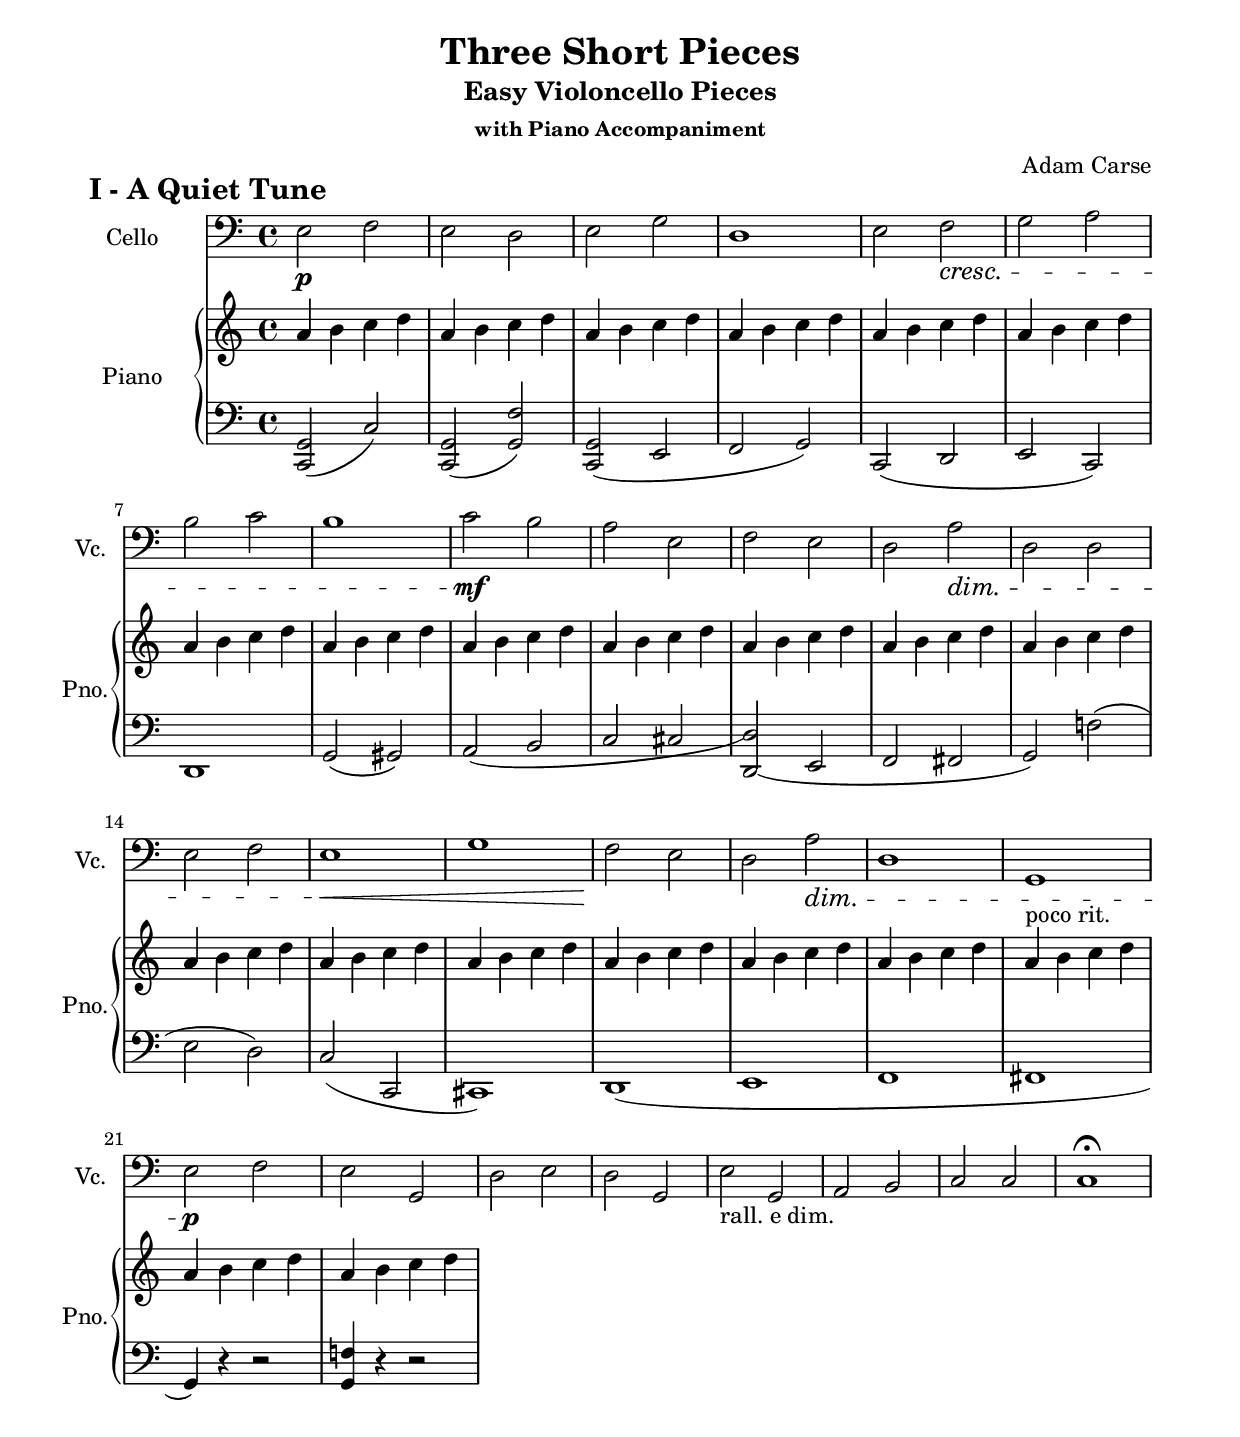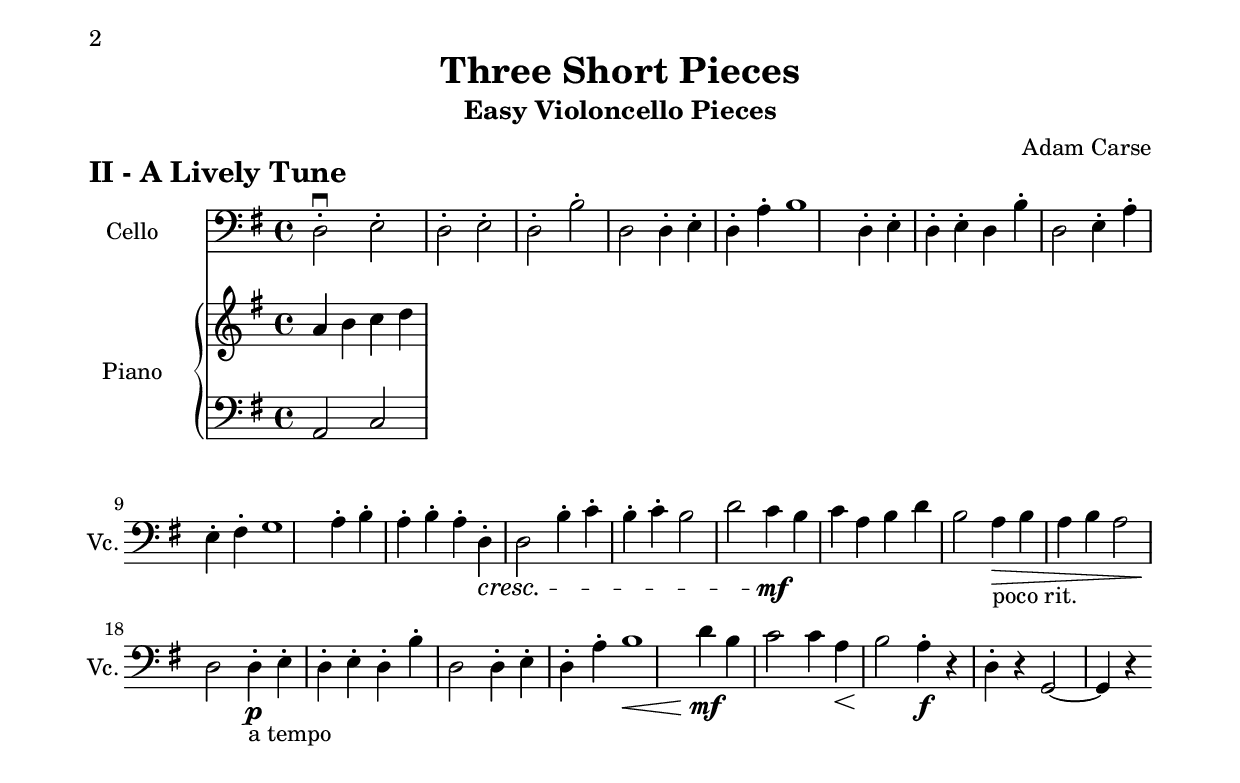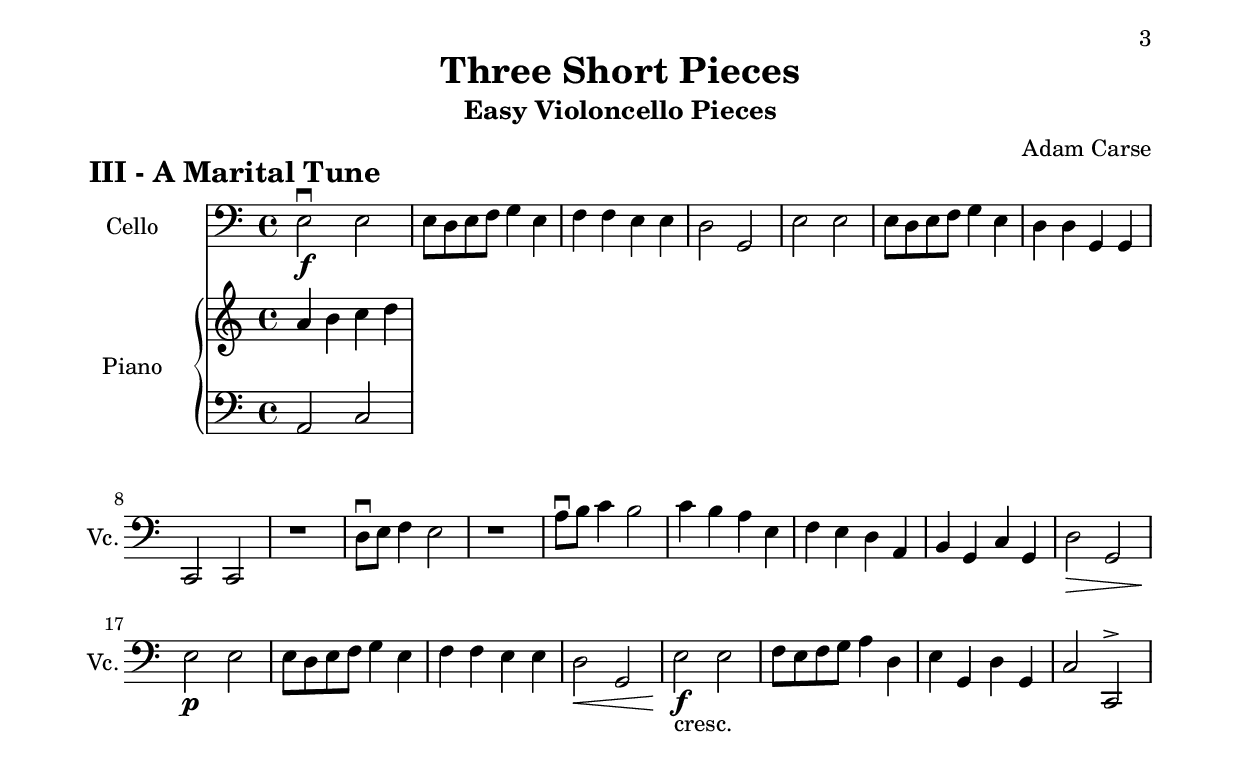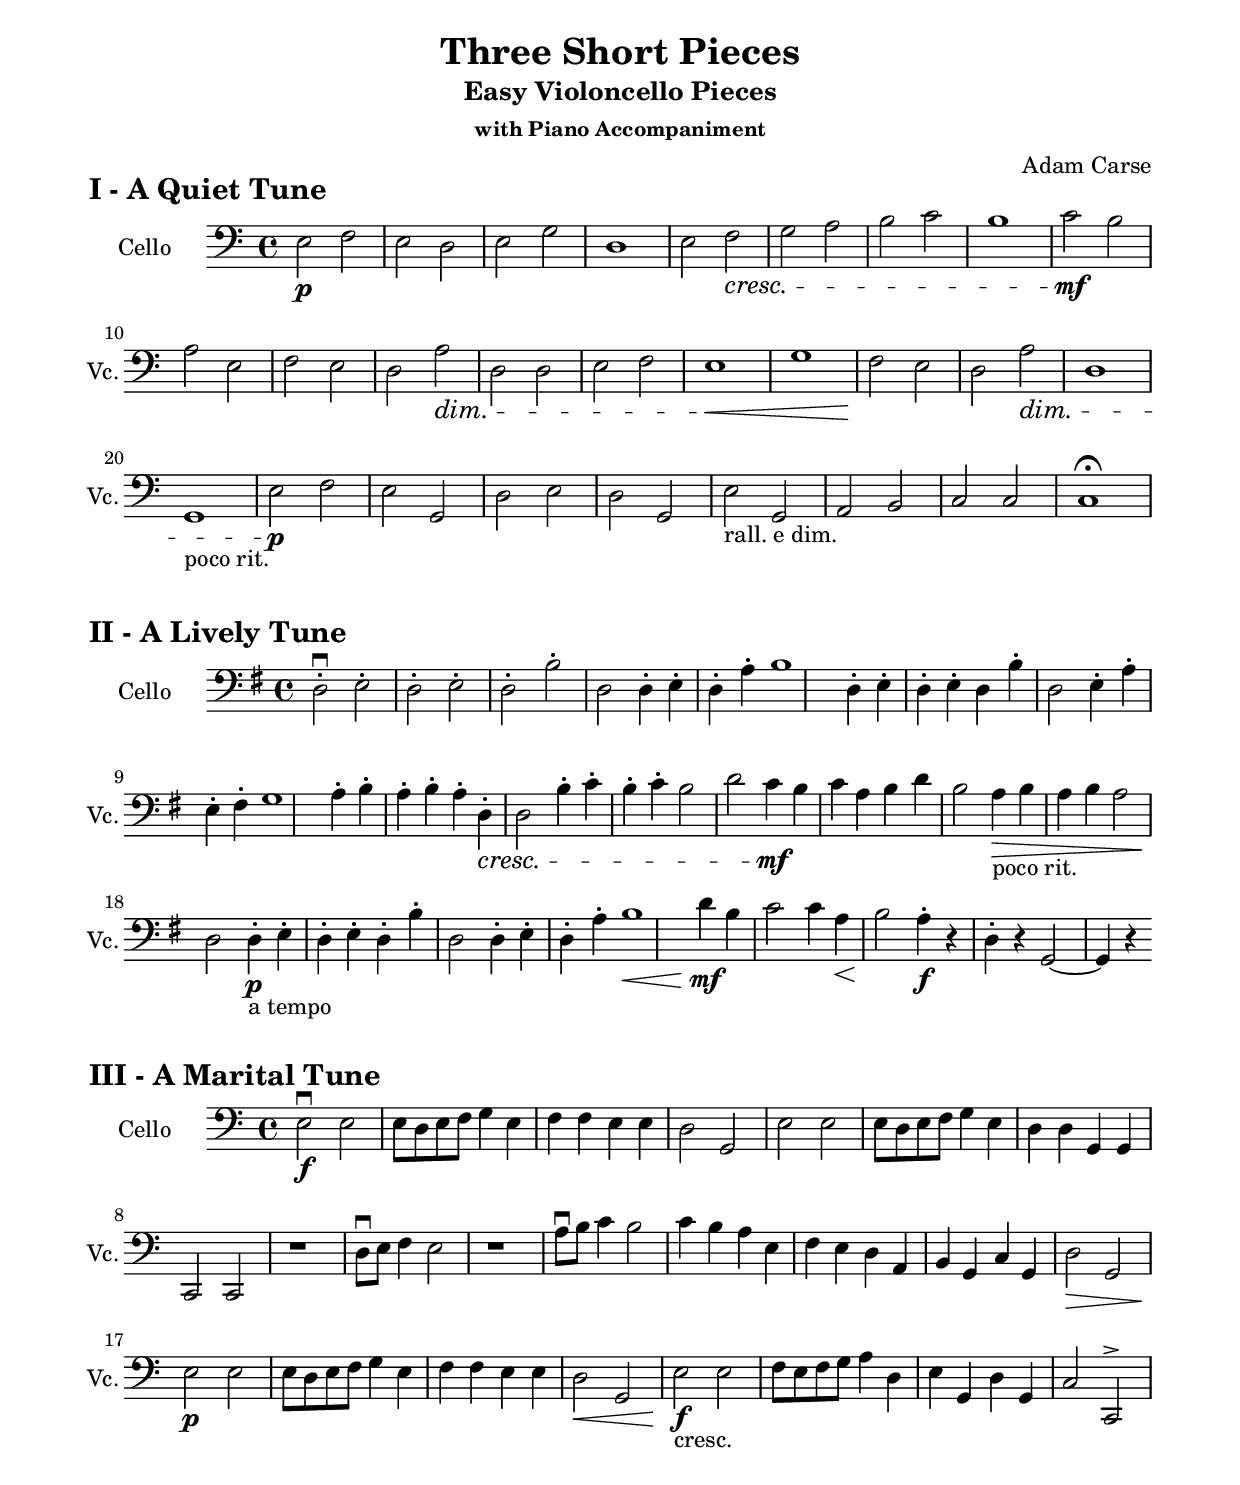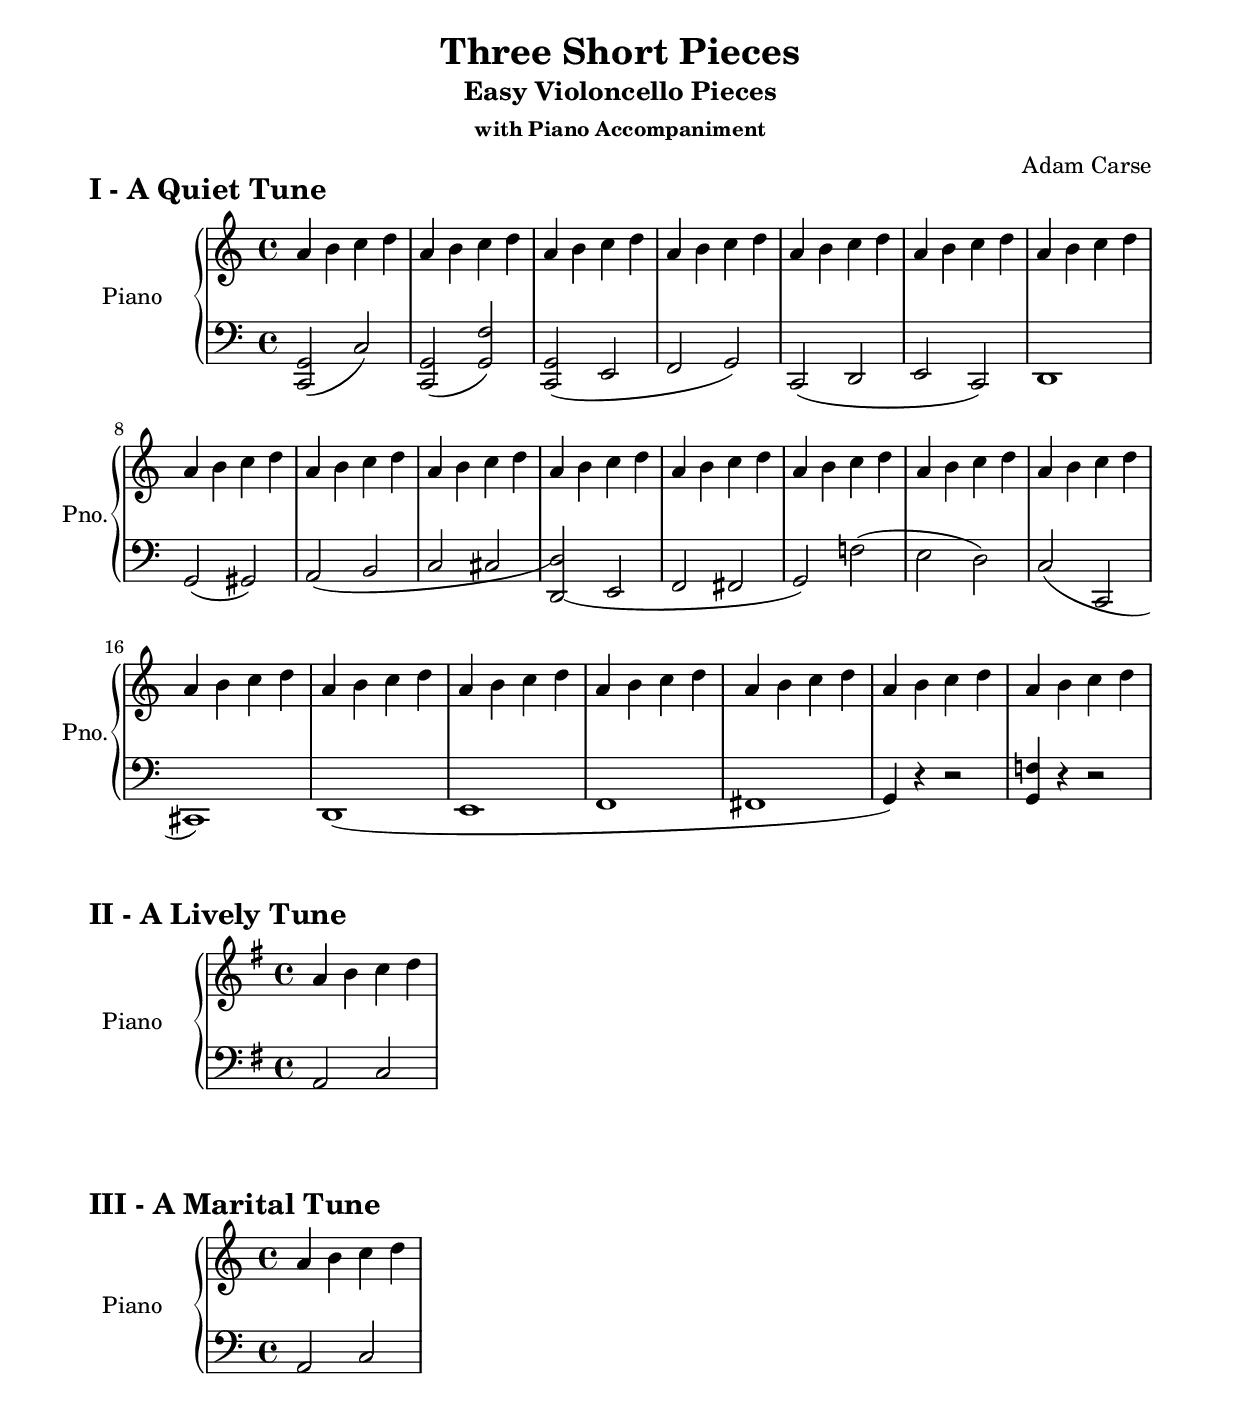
\version "2.24.3"

\version "2.24.3"

\version "2.24.3"

cello = \relative c {
    e2 \p f2
    e2 d2
    e2 g2
    d1
    e2 f2 \cresc
    g2 a2
    b2 c2
    b1
    c2 \mf b2
    a2 e2
    f2 e2
    d2 a'2\dim
    d,2 d2
    e2 f2
    e1\<
    g1
    f2\! e2
    d2 a'2 \dim
    d,1
    g,1 _\markup { poco rit. }
    e'2\p f2
    e2 g,2
    d'2 e2
    d2 g,2
    e'2 _\markup { rall. e dim. } g,2
    a2 b2
    c2 c2
    c1 \fermata
}

celloStaff = \new Staff {
  	\set Staff.midiInstrument = #"cello"
	\set Staff.instrumentName = #"Cello"
	\set Staff.shortInstrumentName = #"Vc."
	\clef "bass"
    \time 4/4
	{ \key c \major }
	\context Voice = "cello" \cello
}

\version "2.24.3"

pianoUpper = \relative c'' {
  \clef treble
  \key c \major
  \time 4/4

  a4 b c d
  a4 b c d
  a4 b c d
  a4 b c d
  a4 b c d
  a4 b c d
  a4 b c d
  a4 b c d
  a4 b c d
  a4 b c d
  a4 b c d
  a4 b c d
  a4 b c d
  a4 b c d
  a4 b c d
  a4 b c d
  a4 b c d
  a4 b c d
  a4 b c d
  a4 b c d
  a4 b c d
  a4 b c d
}

pianoLower = \relative c {
  \clef bass
  \key c \major
  \time 4/4

  <c, g'>2( c'2)
  <c, g'>2( <f' g,>2)
  <c, g'>2( e2
  f2 g2)
  c,2( d2
  e2 c2)
  d1
  g2( gis)
  a( b
  c cis
  <d) d,(> e,
  f fis
  g) f'!( 
  e d)
  c( c,
  cis1)
  d( e
  f fis
  g4) r4 r2
  <g f'!>4 r4 r2 
}

pianoStaff = \context PianoStaff 
  \with { 
    instrumentName = "Piano" 
    shortInstrumentName = "Pno."
  } 
  <<
	  \new Staff = "pianoUpper" \pianoUpper
	  \new Staff = "pianoLower" \pianoLower
  >>


pieceName = "A Quiet Tune"

i_cello = \celloStaff

i_piano = \pianoStaff

\version "2.24.3"

\version "2.24.3"

cello = \relative c {
	\key g \major
    d \downbow \staccato e \staccato d \staccato e \staccato
	d \staccato b' \staccato d,2
	d4 \staccato e \staccato d \staccato a' \staccato
	b1
	d,4 \staccato e \staccato d \staccato e \staccato
	d b' \staccato d,2 
	e4 \staccato a \staccato e \staccato fis \staccato
	g1
	a4 \staccato b \staccato a \staccato b \staccato
	a \staccato d, \cresc \staccato d2
	b'4 \staccato c \staccato b \staccato c \staccato
	b2 d
	c4 \mf b c a
	b d b2
	a4 \> _\markup { poco rit. } b a b
	a2 d,\!
	d4 \p _\markup { a tempo } \staccato e \staccato d \staccato e \staccato
	d \staccato b' \staccato d,2
	d4 \staccato e \staccato d \staccato a' \staccato
	b1 \<
	d4 \mf \! b c2
	c4 a \< b2 \!
	a4 \f \staccato r4 d,4 \staccato r4
	g,2~ g4 r4
}

celloStaff = \new Staff {
  	\set Staff.midiInstrument = #"cello"
	\set Staff.instrumentName = #"Cello"
	\set Staff.shortInstrumentName = #"Vc."
	\clef "bass"
    \time 4/4
	{ \key g \major }
	\context Voice = "cello" \cello
}

\version "2.24.3"

pianoUpper = \relative c'' {
  \clef treble
  \key g \major
  \time 4/4

  a4 b c d
}

pianoLower = \relative c {
  \clef bass
  \key g \major
  \time 4/4

  a2 c
}

pianoStaff = \context PianoStaff \with { instrumentName = "Piano" } <<
	\new Staff = "pianoUpper" \pianoUpper
	\new Staff = "pianoLower" \pianoLower
>>


pieceName = "A Quiet Tune"

ii_cello = \celloStaff

ii_piano = \pianoStaff

\version "2.24.3"

\version "2.24.3"

cello = \relative c {
    e2 \downbow \f e2
	e8 d8 e8 f8 g4 e4 
	f4 f4 e4 e4
	d2 g,2
	e'2 e2
	e8 d8 e8 f8 g4 e4
	d4 d4 g,4 g4
	c,2 c2
	r1
	d'8 \downbow e8 f4 e2
	r1
	a8 \downbow b8 c4 b2
	c4 b4 a4 e4
	f4 e4 d4 a4
	b4 g4 c4 g4
	d'2 \> g,2
	e'2 \! \p e2
	e8 d8 e8 f8 g4 e4
	f4 f4 e4 e4
	d2 \< g,2
	e'2 \! \f _\markup { cresc. } e
	f8 e8 f8 g8 a4 d,4
	e4 g,4 d'4 g,4
	c2 c,2 ^\accent
}

celloStaff = \new Staff {
  	\set Staff.midiInstrument = #"cello"
	\set Staff.instrumentName = #"Cello"
	\set Staff.shortInstrumentName = #"Vc."
	\clef "bass"
    \time 4/4
	{ \key c \major }
	\context Voice = "cello" \cello
}

\version "2.24.3"

pianoUpper = \relative c'' {
  \clef treble
  \key c \major
  \time 4/4

  a4 b c d
}

pianoLower = \relative c {
  \clef bass
  \key c \major
  \time 4/4

  a2 c
}

pianoStaff = \context PianoStaff \with { instrumentName = "Piano" } <<
	\new Staff = "pianoUpper" \pianoUpper
	\new Staff = "pianoLower" \pianoLower
>>


pieceName = "A Marital Tune"

iii_cello = \celloStaff

iii_piano = \pianoStaff


\version "2.24.3"

\paper {
  textheight = 285.0\mm
  line-width = 180.0\mm
}

\layout {
  indent = 20.0\mm
  short-indent = 6.0\mm
}


% ========================
% = The Entire Score
% ========================
\book {
    \bookpart {
        \header {
            title = \markup \bold "Three Short Pieces"
            subtitle = "Easy Violoncello Pieces"
            composer = "Adam Carse"
            subsubtitle = "with Piano Accompaniment"
            piece = \markup \bold \huge "I - A Quiet Tune"
        }
        \score {
            <<
                \i_cello
                \i_piano
            >>
        }
    }
    \bookpart {
        \header {
            title = \markup \bold "Three Short Pieces"
            subtitle = "Easy Violoncello Pieces"
            composer = "Adam Carse"
            piece = \markup \bold \huge "II - A Lively Tune"
        }
        \score {
            <<
                \ii_cello
                \ii_piano
            >>
        }
    }
    \bookpart {
        \header {
            title = \markup \bold "Three Short Pieces"
            subtitle = "Easy Violoncello Pieces"
            composer = "Adam Carse"
            piece = \markup \bold \huge "III - A Marital Tune"
        }
        \score {
            <<
                \iii_cello
                \iii_piano
            >>
        }
    }
}

% ========================
% = The Cello Score
% ========================
\book {
    \bookOutputSuffix "Cello"
    \bookpart {
        \header {
            title = \markup \bold "Three Short Pieces"
            subtitle = "Easy Violoncello Pieces"
            composer = "Adam Carse"
            subsubtitle = "with Piano Accompaniment"
        }
        \score {
            \header {
                piece = \markup \bold \huge "I - A Quiet Tune"
            }
            <<
                \i_cello
            >>
        }

        \score {
            \header {
                piece = \markup \bold \huge "II - A Lively Tune"
            }
            <<
                \ii_cello
            >>
        }

        \score {
            \header {
                piece = \markup \bold \huge "III - A Marital Tune"
            }
            <<
                \iii_cello
            >>
        }
    }
}

% ========================
% = The Piano Score
% ========================
\book {
    \bookOutputSuffix "Piano"
    \bookpart {
        \header {
            title = \markup \bold "Three Short Pieces"
            subtitle = "Easy Violoncello Pieces"
            composer = "Adam Carse"
            subsubtitle = "with Piano Accompaniment"
        }
        \score {
            \header {
                piece = \markup \bold \huge "I - A Quiet Tune"
            }
            <<
                \i_piano
            >>
        }

        \score {
            \header {
                piece = \markup \bold \huge "II - A Lively Tune"
            }
            <<
                \ii_piano
            >>
        }

        \score {
            \header {
                piece = \markup \bold \huge "III - A Marital Tune"
            }
            <<
                \iii_piano
            >>
        }
    }
}
